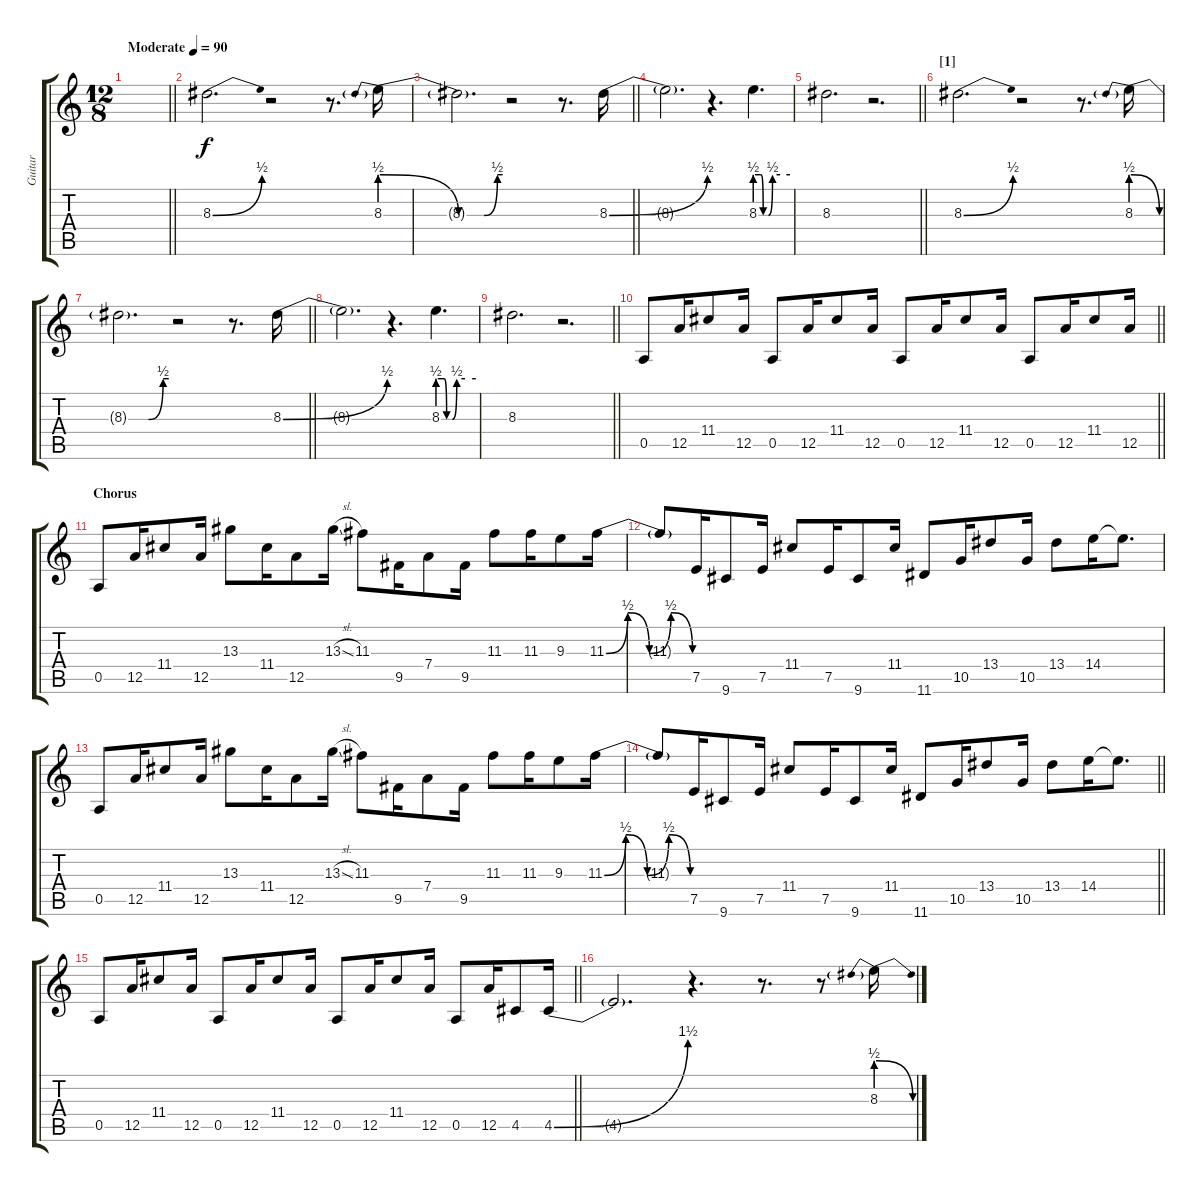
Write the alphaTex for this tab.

\track ("Guitar" "Guitar") {instrument overdrivenguitar}
\staff {score tabs}
\tuning (E4 B3 G3 D3 A2 E2) {hide}
\ts (12 8)
\tempo (90 "Moderate")
\clef g2
\barLineRight lightlight
\ks c
|
\section ("" "")
8.3{be (bend 0 0 60 2)}.2{d} r.2 r.8{d} 8.3{be (prebendrelease 0 2 60 0)}.16 |
\barLineRight lightlight
8.3{be (custom 0 0 15 0 35 0 53 2 60 2) t}.2{d} r.2 r.8{d} 8.3{be (bend 0 0 60 2)}.16 |
8.3{t}.2{d} r.4{d} 8.3{be (custom 0 2 10 2 14 0 23 0 30 2 43 2 60 2)}.4{d} |
\barLineRight lightlight
8.3.2{d} r.2{d} |
\section ("" "[1]")
8.3{be (bend 0 0 60 2)}.2{d} r.2 r.8{d} 8.3{be (prebendrelease 0 2 60 0)}.16 |
\barLineRight lightlight
8.3{be (custom 0 0 15 0 35 0 53 2 60 2) t}.2{d} r.2 r.8{d} 8.3{be (bend 0 0 60 2)}.16 |
8.3{t}.2{d} r.4{d} 8.3{be (custom 0 2 10 2 14 0 23 0 30 2 43 2 60 2)}.4{d} |
\barLineRight lightlight
8.3.2{d} r.2{d} |
\section ("" "")
\barLineRight lightlight
0.5.8{instrument overdrivenguitar} 12.5.16 11.4.8 12.5.16 0.5.8 12.5.16 11.4.8 12.5.16 0.5.8 12.5.16 11.4.8 12.5.16 0.5.8 12.5.16 11.4.8 12.5.16 |
\section ("" "Chorus")
0.5.8 12.5.16 11.4.8 12.5.16 13.3.8 11.4.16 12.5.8 13.3{sl}.16 11.3.8 9.5.16 7.4.8 9.5.16 11.3.8 11.3.16 9.3.8 11.3{be (custom 0 0 15 2 30 0 45 2 60 0)}.16 |
11.3{t}.8 7.5.16 9.6.8 7.5.16 11.4.8 7.5.16 9.6.8 11.4.16 11.6.8 10.5.16 13.4.8 10.5.16 13.4.8 14.4.16 14.4{t}.8{d} |
0.5.8 12.5.16 11.4.8 12.5.16 13.3.8 11.4.16 12.5.8 13.3{sl}.16 11.3.8 9.5.16 7.4.8 9.5.16 11.3.8 11.3.16 9.3.8 11.3{be (custom 0 0 15 2 30 0 45 2 60 0)}.16 |
\barLineRight lightlight
11.3{t}.8 7.5.16 9.6.8 7.5.16 11.4.8 7.5.16 9.6.8 11.4.16 11.6.8 10.5.16 13.4.8 10.5.16 13.4.8 14.4.16 14.4{t}.8{d} |
\section ("" "")
\barLineRight lightlight
0.5.8 12.5.16 11.4.8 12.5.16 0.5.8 12.5.16 11.4.8 12.5.16 0.5.8 12.5.16 11.4.8 12.5.16 0.5.8 12.5.16 4.5.8 4.5{be (bend 0 0 60 6)}.16 |
\section ("" "")
4.5{t}.2{d} r.4{d instrument overdrivenguitar} r.8{d} r.8 8.3{be (prebendrelease 0 2 60 0)}.16
